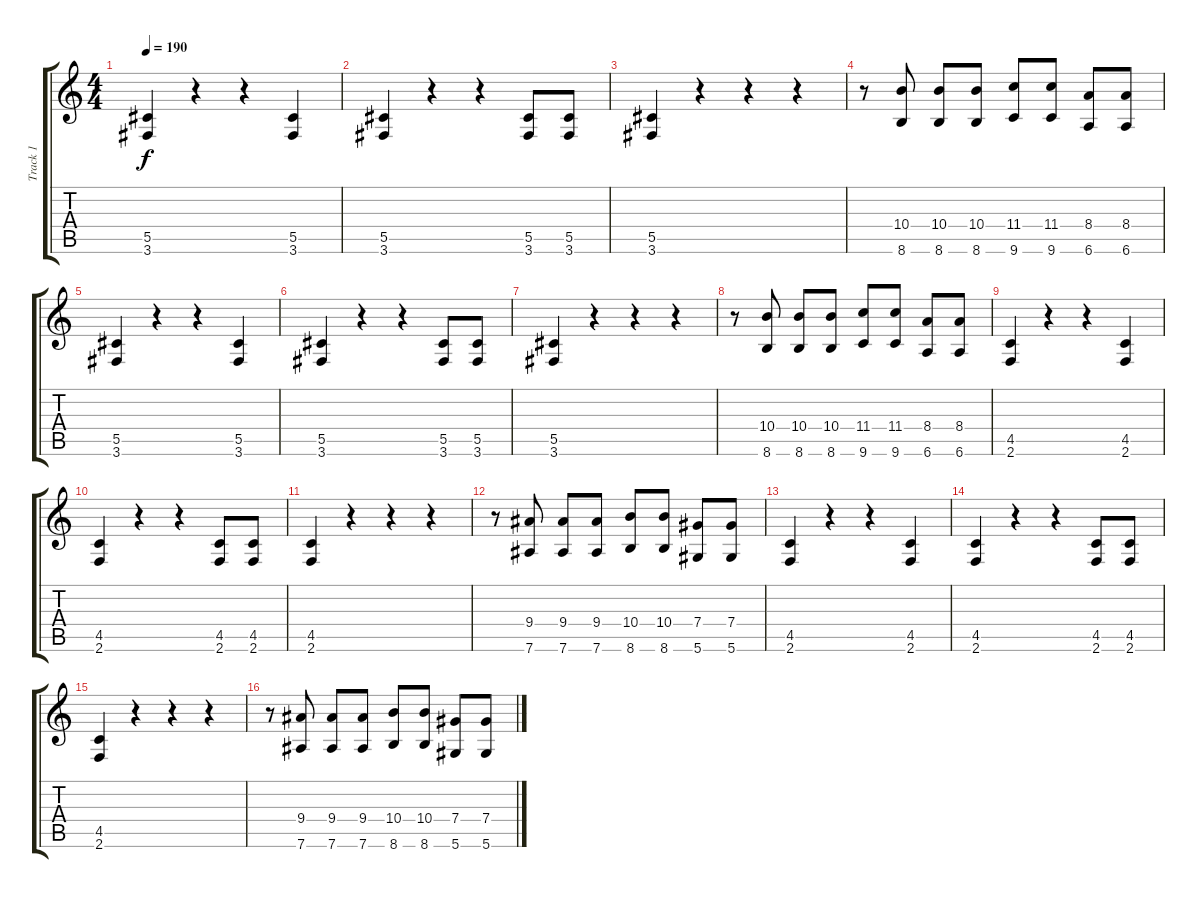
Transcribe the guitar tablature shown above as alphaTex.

\track ("Track 1" "Track 1") {instrument distortionguitar}
\staff {score tabs}
\tuning (Eb4 Bb3 Gb3 Db3 Ab2 Eb2) {hide}
\ts (4 4)
\tempo 190
\clef g2
\ks c
(5.5 3.6).4{dy f} r.4 r.4 (5.5 3.6).4 |
(5.5 3.6).4 r.4 r.4 (5.5 3.6).8 (5.5 3.6).8 |
(5.5 3.6).4 r.4 r.4 r.4 |
r.8 (10.4 8.6).8 (10.4 8.6).8 (10.4 8.6).8 (11.4 9.6).8 (11.4 9.6).8 (8.4 6.6).8 (8.4 6.6).8 |
(5.5 3.6).4 r.4 r.4 (5.5 3.6).4 |
(5.5 3.6).4 r.4 r.4 (5.5 3.6).8 (5.5 3.6).8 |
(5.5 3.6).4 r.4 r.4 r.4 |
r.8 (10.4 8.6).8 (10.4 8.6).8 (10.4 8.6).8 (11.4 9.6).8 (11.4 9.6).8 (8.4 6.6).8 (8.4 6.6).8 |
(4.5 2.6).4 r.4 r.4 (4.5 2.6).4 |
(4.5 2.6).4 r.4 r.4 (4.5 2.6).8 (4.5 2.6).8 |
(4.5 2.6).4 r.4 r.4 r.4 |
r.8 (9.4 7.6).8 (9.4 7.6).8 (9.4 7.6).8 (10.4 8.6).8 (10.4 8.6).8 (7.4 5.6).8 (7.4 5.6).8 |
(4.5 2.6).4 r.4 r.4 (4.5 2.6).4 |
(4.5 2.6).4 r.4 r.4 (4.5 2.6).8 (4.5 2.6).8 |
(4.5 2.6).4 r.4 r.4 r.4 |
r.8 (9.4 7.6).8 (9.4 7.6).8 (9.4 7.6).8 (10.4 8.6).8 (10.4 8.6).8 (7.4 5.6).8 (7.4 5.6).8
